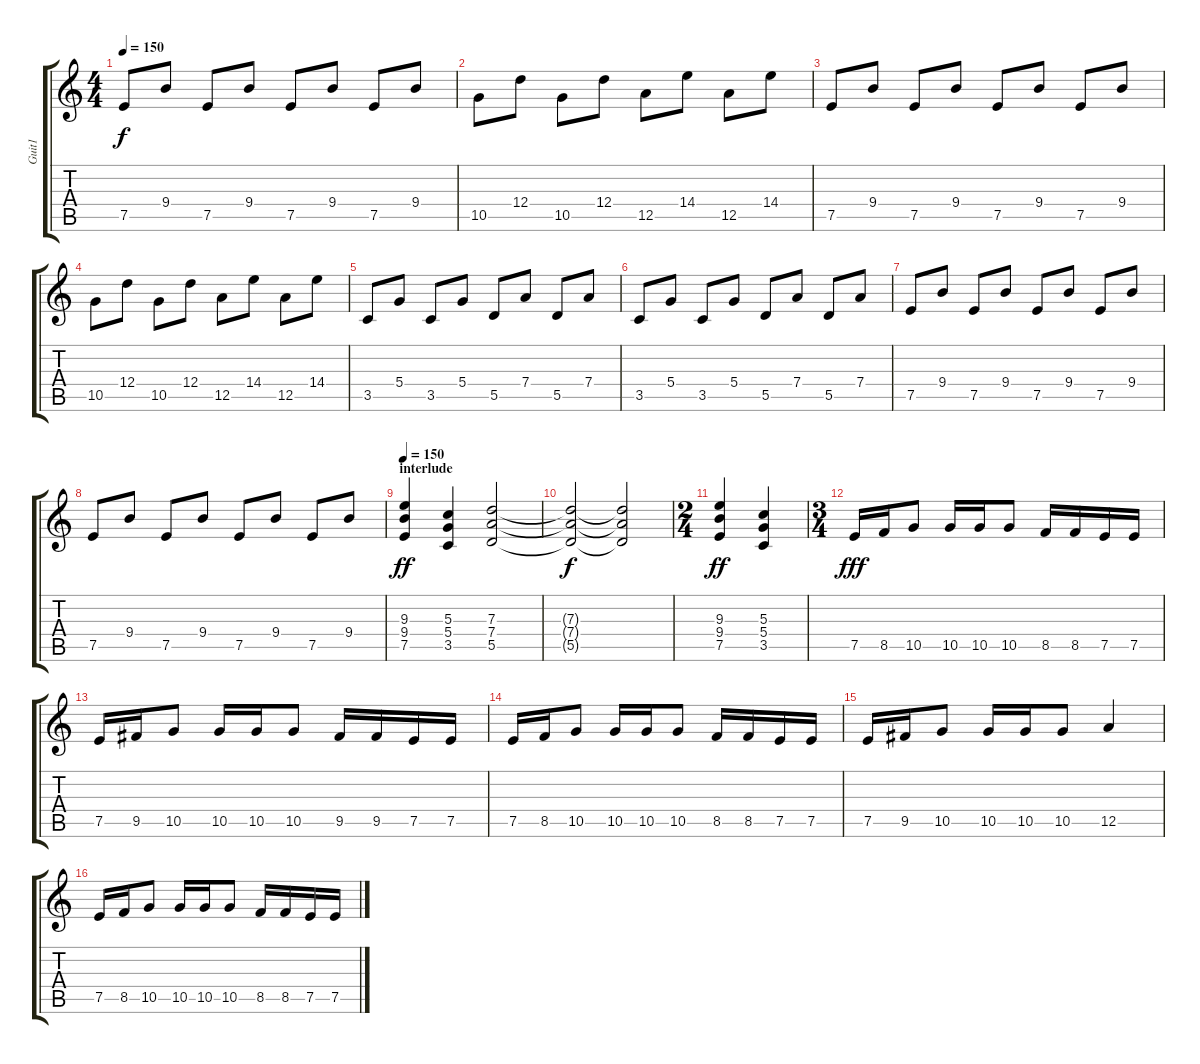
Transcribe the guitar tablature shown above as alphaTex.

\track ("Guit1" "Guit1") {instrument overdrivenguitar}
\staff {score tabs}
\tuning (E4 B3 G3 D3 A2 E2) {hide}
\ts (4 4)
\tempo 150
\clef g2
\ks c
7.5.8{dy f volume 11 instrument acousticguitarnylon} 9.4.8 7.5.8 9.4.8 7.5.8 9.4.8 7.5.8 9.4.8 |
10.5.8 12.4.8 10.5.8 12.4.8 12.5.8 14.4.8 12.5.8 14.4.8 |
7.5.8 9.4.8 7.5.8 9.4.8 7.5.8 9.4.8 7.5.8 9.4.8 |
10.5.8 12.4.8 10.5.8 12.4.8 12.5.8 14.4.8 12.5.8 14.4.8 |
3.5.8 5.4.8 3.5.8 5.4.8 5.5.8 7.4.8 5.5.8 7.4.8 |
3.5.8 5.4.8 3.5.8 5.4.8 5.5.8 7.4.8 5.5.8 7.4.8 |
7.5.8 9.4.8 7.5.8 9.4.8 7.5.8 9.4.8 7.5.8 9.4.8 |
7.5.8 9.4.8 7.5.8 9.4.8 7.5.8 9.4.8 7.5.8 9.4.8 |
\section ("" "interlude")
\tempo 150
(9.3 9.4 7.5).4{dy ff} (5.3 5.4 3.5).4 (7.3 7.4 5.5).2 |
(7.3{t} 7.4{t} 5.5{t}).2{dy f} (7.3{t} 7.4{t} 5.5{t}).2 |
\ts (2 4)
(9.3 9.4 7.5).4{dy ff} (5.3 5.4 3.5).4 |
\ts (3 4)
7.5.16{dy fff} 8.5.16 10.5.8 10.5.16 10.5.16 10.5.8 8.5.16 8.5.16 7.5.16 7.5.16 |
7.5.16 9.5.16 10.5.8 10.5.16 10.5.16 10.5.8 9.5.16 9.5.16 7.5.16 7.5.16 |
7.5.16 8.5.16 10.5.8 10.5.16 10.5.16 10.5.8 8.5.16 8.5.16 7.5.16 7.5.16 |
7.5.16 9.5.16 10.5.8 10.5.16 10.5.16 10.5.8 12.5.4 |
7.5.16 8.5.16 10.5.8 10.5.16 10.5.16 10.5.8 8.5.16 8.5.16 7.5.16 7.5.16
